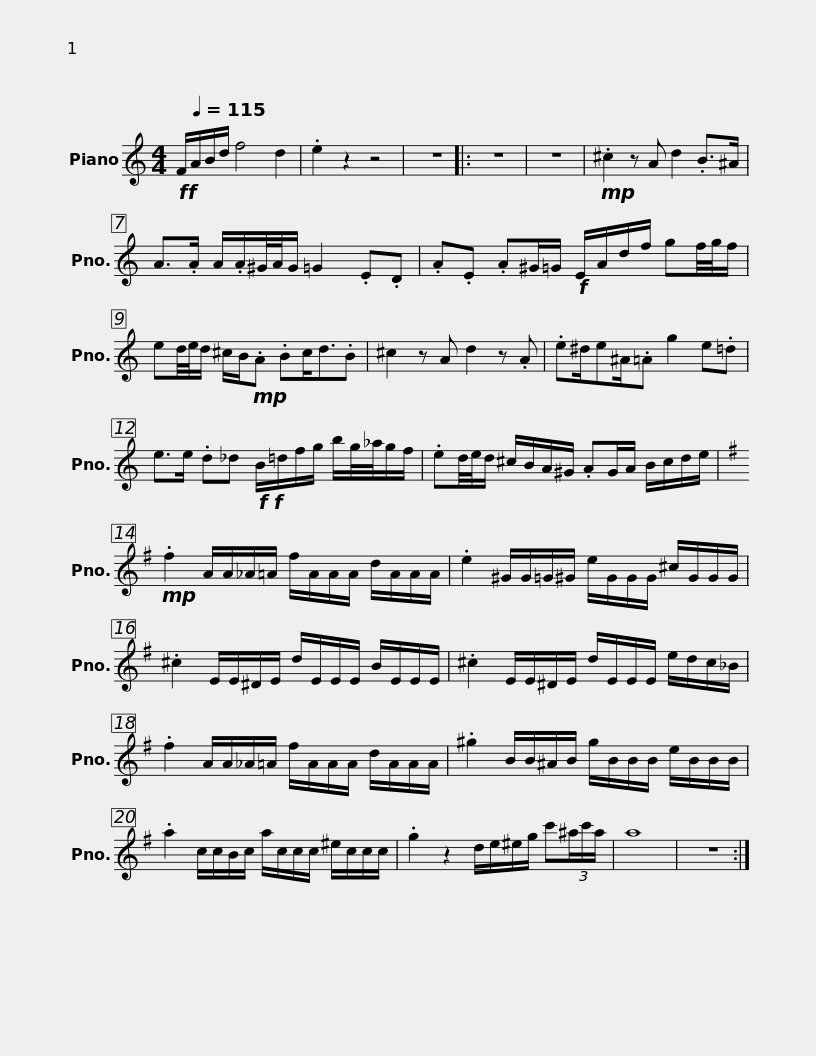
X:1
L:1/8
M:4/4
I:linebreak $
K:C
V:1 treble
V:1
!ff! F/[Q:1/4=115]A/B/d/ f4 d2 | .e2 z2 z4 | z8 |: z8 | z8 | %5
!mp! .^c2 z A d2 .B>^A | A>.A A/.A/^G/4A/4G/ =G2 .E.D |$ .A.E .A^G/=G/!f! E/A/d/f/ gf/4g/4f/ | ed/4e/4d/ ^c/B/!mp!.A .Bc<d.B | ^c2 z A d2 z .A | %10
 .e^d/e^A/.=A g2 e.=d |$ e>e .d_d!f!!f! B/=d/f/g/ b/g/4_a/4g/f/ | .ed/4e/4d/ ^c/B/A/^G/ .AG/A/ B/c/d/e/ |[K:G]!mp! .f2 A/A/_A/=A/ f/A/A/A/ d/A/A/A/ |$ .e2 ^G/G/=G/^G/ e/G/G/G/ ^c/G/G/G/ | %15
 .^c2 E/E/^D/E/ d/E/E/E/ B/E/E/E/ | .^c2 E/E/^D/E/ d/E/E/E/ e/d/c/_B/ |$ .f2 A/A/_A/=A/ f/A/A/A/ d/A/A/A/ | .^g2 B/B/^A/B/ g/B/B/B/ e/B/B/B/ | .a2 c/c/B/c/ a/c/c/c/ ^e/c/c/c/ |$ %20
 .g2 z2 d/e/^e/g/ c'(3^a/c'/a/ | a8 | z8 :| %23
